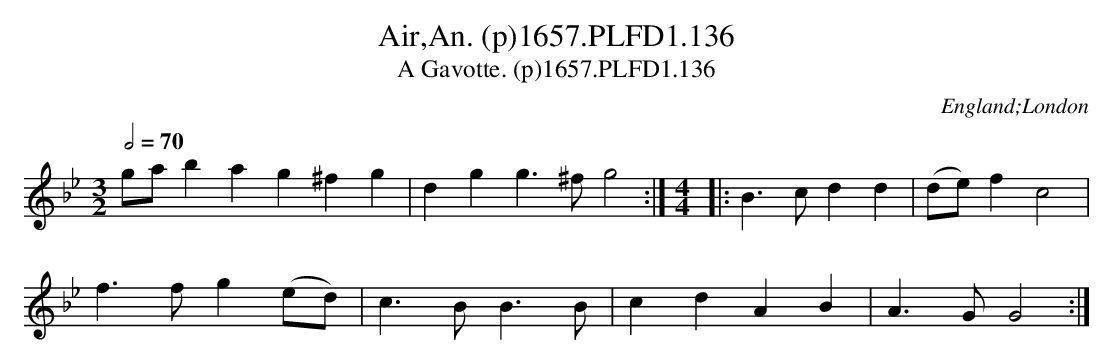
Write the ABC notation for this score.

X:1
T:Air,An. (p)1657.PLFD1.136
T:Gavotte. (p)1657.PLFD1.136, A
M:3/2
L:1/4
Q:1/2=70
O:England;London
K:Bb
g/a/bag ^fg|dg g>^fg2:|[M:4/4]|:B>cdd|(d/e/)fc2|
f>f g(e/d/)|c>BB>B|cdAB|A>GG2:|
